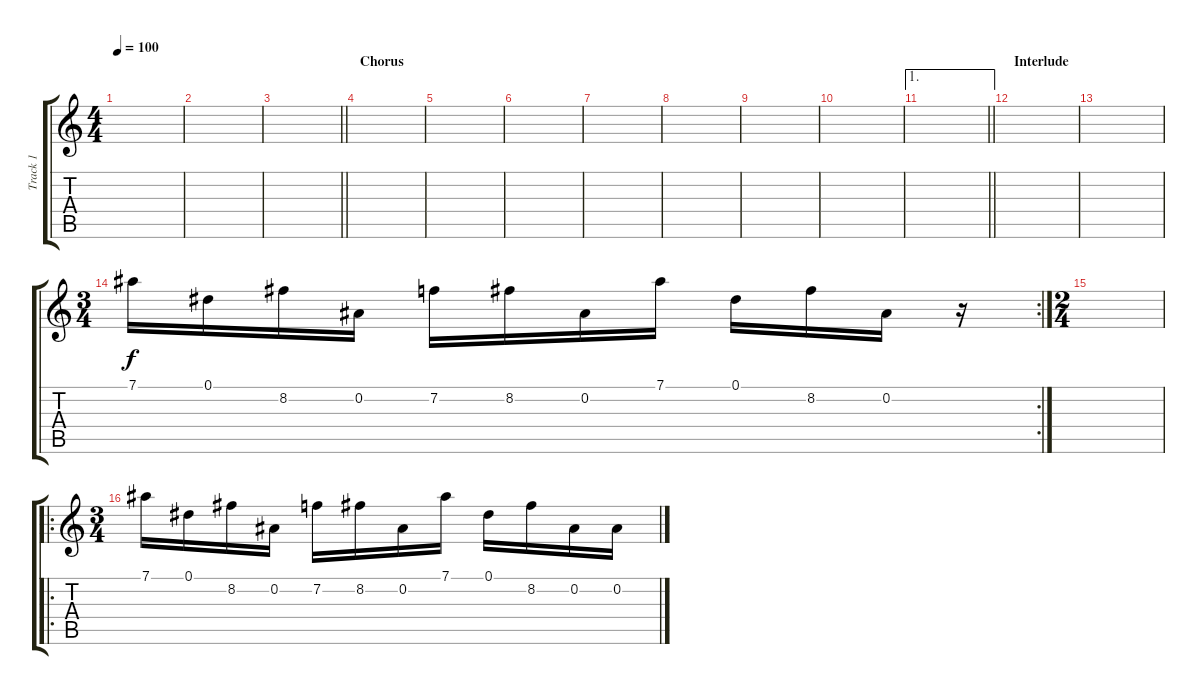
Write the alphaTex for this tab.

\track ("Track 1" "Track 1") {instrument overdrivenguitar}
\staff {score tabs}
\tuning (Eb4 Bb3 Gb3 Db3 Ab2 Db2) {hide}
\ts (4 4)
\tempo 100
\clef g2
\ks c
|
|
\barLineRight lightlight
|
\section ("" "Chorus")
|
|
|
|
|
|
|
\ae 1
\barLineRight lightlight
|
\section ("" "Interlude")
|
|
\rc 2
\ts (3 4)
7.1.16 0.1.16 8.2.16 0.2.16 7.2.16 8.2.16 0.2.16 7.1.16 0.1.16 8.2.16 0.2.16 r.16 |
\ts (2 4)
|
\ro
\ts (3 4)
7.1.16 0.1.16 8.2.16 0.2.16 7.2.16 8.2.16 0.2.16 7.1.16 0.1.16 8.2.16 0.2.16 0.2.16
